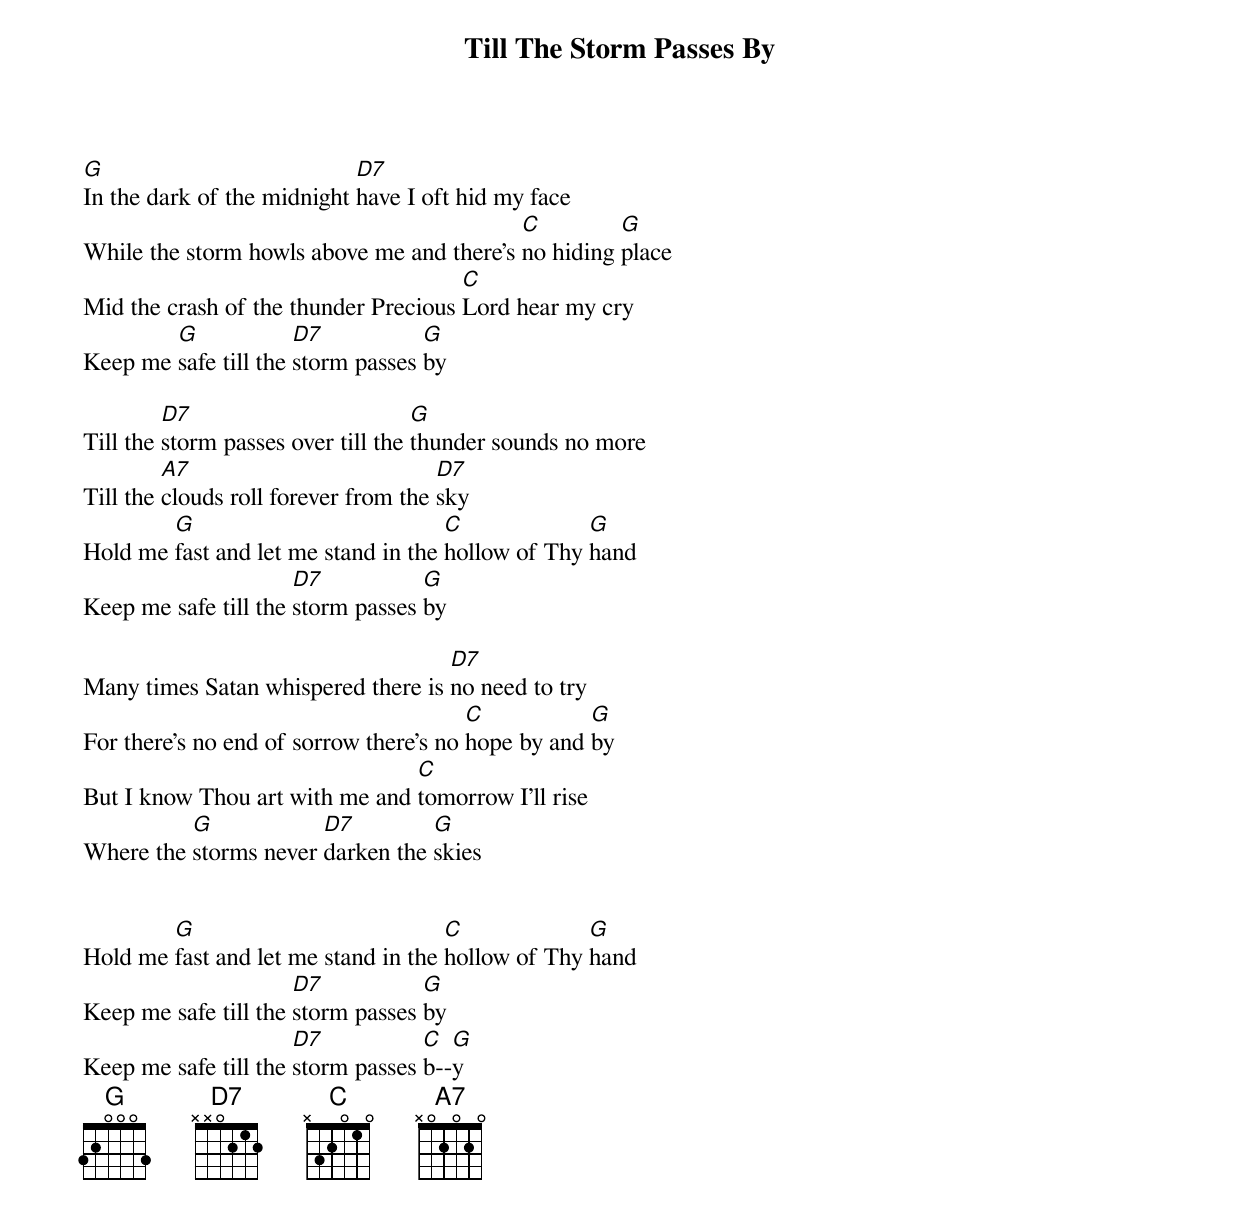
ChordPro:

{title:Till The Storm Passes By}
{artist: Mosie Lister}

{!Start_of_part:Verse 1}
[G]In the dark of the midnight [D7]have I oft hid my face
While the storm howls above me and there's [C]no hiding [G]place
Mid the crash of the thunder Precious [C]Lord hear my cry
Keep me [G]safe till the [D7]storm passes [G]by
{!End_of_part}

{!Start_of_part:Chorus }
Till the [D7]storm passes over till the [G]thunder sounds no more
Till the [A7]clouds roll forever from the [D7]sky
Hold me [G]fast and let me stand in the [C]hollow of Thy [G]hand
Keep me safe till the [D7]storm passes [G]by
{!End_of_part}

{!Start_of_part:Verse 2}
Many times Satan whispered there is [D7]no need to try
For there's no end of sorrow there's no [C]hope by and [G]by
But I know Thou art with me and [C]tomorrow I'll rise
Where the [G]storms never [D7]darken the [G]skies
{!End_of_part}

{!Start_of_part:Repeat Chorus}
{!End_of_part}

{!Start_of_part:Refrain}
Hold me [G]fast and let me stand in the [C]hollow of Thy [G]hand
Keep me safe till the [D7]storm passes [G]by
Keep me safe till the [D7]storm passes [C]b--[G]y
{!End_of_part}
